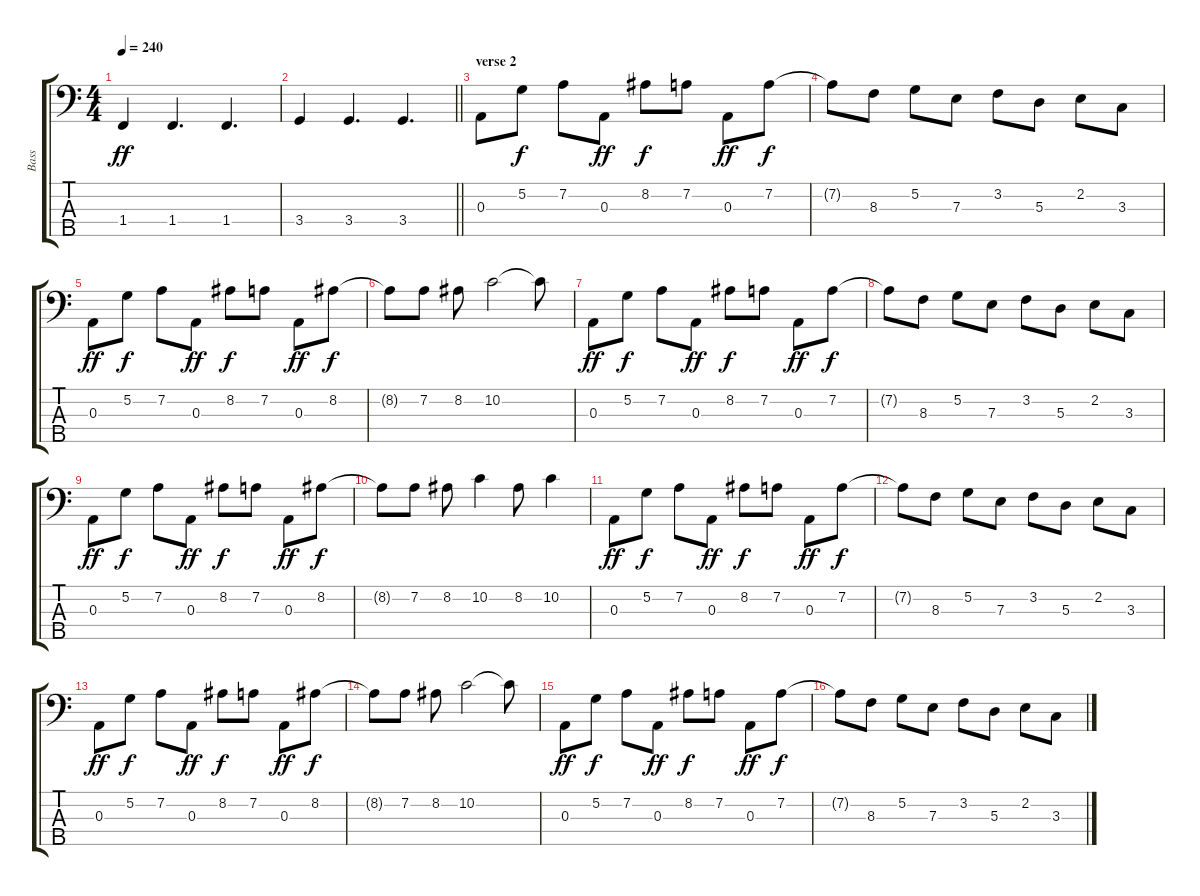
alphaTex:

\track ("Bass" "Bass") {instrument electricbassfinger}
\staff {score tabs}
\tuning (G2 D2 A1 E1 B0) {hide}
\ts (4 4)
\tempo 240
\clef f4
\ks c
1.4.4{dy ff} 1.4.4{d} 1.4.4{d} |
\barLineRight lightlight
3.4.4 3.4.4{d} 3.4.4{d} |
\section ("" "verse 2")
0.3.8 5.2.8{dy f} 7.2.8 0.3.8{dy ff} 8.2.8{dy f} 7.2.8 0.3.8{dy ff} 7.2.8{dy f} |
7.2{t}.8 8.3.8 5.2.8 7.3.8 3.2.8 5.3.8 2.2.8 3.3.8 |
0.3.8{dy ff} 5.2.8{dy f} 7.2.8 0.3.8{dy ff} 8.2.8{dy f} 7.2.8 0.3.8{dy ff} 8.2.8{dy f} |
8.2{t}.8 7.2.8 8.2.8 10.2.2 10.2{t}.8 |
0.3.8{dy ff} 5.2.8{dy f} 7.2.8 0.3.8{dy ff} 8.2.8{dy f} 7.2.8 0.3.8{dy ff} 7.2.8{dy f} |
7.2{t}.8 8.3.8 5.2.8 7.3.8 3.2.8 5.3.8 2.2.8 3.3.8 |
0.3.8{dy ff} 5.2.8{dy f} 7.2.8 0.3.8{dy ff} 8.2.8{dy f} 7.2.8 0.3.8{dy ff} 8.2.8{dy f} |
8.2{t}.8 7.2.8 8.2.8 10.2.4 8.2.8 10.2.4 |
0.3.8{dy ff} 5.2.8{dy f} 7.2.8 0.3.8{dy ff} 8.2.8{dy f} 7.2.8 0.3.8{dy ff} 7.2.8{dy f} |
7.2{t}.8 8.3.8 5.2.8 7.3.8 3.2.8 5.3.8 2.2.8 3.3.8 |
0.3.8{dy ff} 5.2.8{dy f} 7.2.8 0.3.8{dy ff} 8.2.8{dy f} 7.2.8 0.3.8{dy ff} 8.2.8{dy f} |
8.2{t}.8 7.2.8 8.2.8 10.2.2 10.2{t}.8 |
0.3.8{dy ff} 5.2.8{dy f} 7.2.8 0.3.8{dy ff} 8.2.8{dy f} 7.2.8 0.3.8{dy ff} 7.2.8{dy f} |
7.2{t}.8 8.3.8 5.2.8 7.3.8 3.2.8 5.3.8 2.2.8 3.3.8
